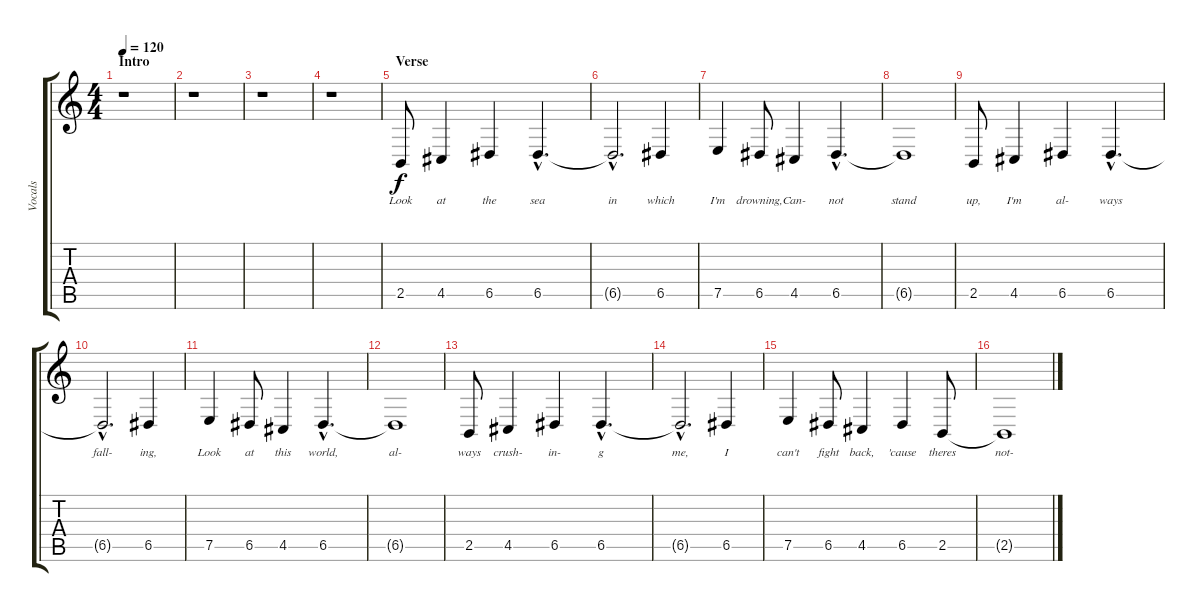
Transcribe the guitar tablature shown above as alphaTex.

\track ("Vocals" "Vocals") {instrument lead1square}
\staff {score tabs}
\tuning (E4 B3 G3 D3 A2 E2) {hide}
\ts (4 4)
\section ("" "Intro")
\tempo 120
\clef g2
\ks c
r.1{dy f instrument lead1square} |
r.1 |
r.1 |
r.1 |
\section ("" "Verse")
2.5.8{lyrics (0 "Look") lyrics (1 "") lyrics (2 "") lyrics (3 "") lyrics (4 "")} 4.5.4{lyrics (0 "at") lyrics (1 "") lyrics (2 "") lyrics (3 "") lyrics (4 "")} 6.5.4{lyrics (0 "the") lyrics (1 "") lyrics (2 "") lyrics (3 "") lyrics (4 "")} 6.5{hac}.4{d lyrics (0 "sea") lyrics (1 "") lyrics (2 "") lyrics (3 "") lyrics (4 "")} |
6.5{hac t}.2{d lyrics (0 "in") lyrics (1 "") lyrics (2 "") lyrics (3 "") lyrics (4 "")} 6.5.4{lyrics (0 "which") lyrics (1 "") lyrics (2 "") lyrics (3 "") lyrics (4 "")} |
7.5.4{lyrics (0 "I'm") lyrics (1 "") lyrics (2 "") lyrics (3 "") lyrics (4 "")} 6.5.8{lyrics (0 "drowning,") lyrics (1 "") lyrics (2 "") lyrics (3 "") lyrics (4 "")} 4.5.4{lyrics (0 "Can-") lyrics (1 "") lyrics (2 "") lyrics (3 "") lyrics (4 "")} 6.5{hac}.4{d lyrics (0 "not") lyrics (1 "") lyrics (2 "") lyrics (3 "") lyrics (4 "")} |
6.5{t}.1{lyrics (0 "stand") lyrics (1 "") lyrics (2 "") lyrics (3 "") lyrics (4 "")} |
2.5.8{lyrics (0 "up,") lyrics (1 "") lyrics (2 "") lyrics (3 "") lyrics (4 "")} 4.5.4{lyrics (0 "I'm") lyrics (1 "") lyrics (2 "") lyrics (3 "") lyrics (4 "")} 6.5.4{lyrics (0 "al-") lyrics (1 "") lyrics (2 "") lyrics (3 "") lyrics (4 "")} 6.5{hac}.4{d lyrics (0 "ways") lyrics (1 "") lyrics (2 "") lyrics (3 "") lyrics (4 "")} |
6.5{hac t}.2{d lyrics (0 "fall-") lyrics (1 "") lyrics (2 "") lyrics (3 "") lyrics (4 "")} 6.5.4{lyrics (0 "ing,") lyrics (1 "") lyrics (2 "") lyrics (3 "") lyrics (4 "")} |
7.5.4{lyrics (0 "Look") lyrics (1 "") lyrics (2 "") lyrics (3 "") lyrics (4 "")} 6.5.8{lyrics (0 "at") lyrics (1 "") lyrics (2 "") lyrics (3 "") lyrics (4 "")} 4.5.4{lyrics (0 "this") lyrics (1 "") lyrics (2 "") lyrics (3 "") lyrics (4 "")} 6.5{hac}.4{d lyrics (0 "world,") lyrics (1 "") lyrics (2 "") lyrics (3 "") lyrics (4 "")} |
6.5{t}.1{lyrics (0 "al-") lyrics (1 "") lyrics (2 "") lyrics (3 "") lyrics (4 "")} |
2.5.8{lyrics (0 "ways") lyrics (1 "") lyrics (2 "") lyrics (3 "") lyrics (4 "")} 4.5.4{lyrics (0 "crush-") lyrics (1 "") lyrics (2 "") lyrics (3 "") lyrics (4 "")} 6.5.4{lyrics (0 "in-") lyrics (1 "") lyrics (2 "") lyrics (3 "") lyrics (4 "")} 6.5{hac}.4{d lyrics (0 "g") lyrics (1 "") lyrics (2 "") lyrics (3 "") lyrics (4 "")} |
6.5{hac t}.2{d lyrics (0 "me,") lyrics (1 "") lyrics (2 "") lyrics (3 "") lyrics (4 "")} 6.5.4{lyrics (0 "I") lyrics (1 "") lyrics (2 "") lyrics (3 "") lyrics (4 "")} |
7.5.4{lyrics (0 "can't") lyrics (1 "") lyrics (2 "") lyrics (3 "") lyrics (4 "")} 6.5.8{lyrics (0 "fight") lyrics (1 "") lyrics (2 "") lyrics (3 "") lyrics (4 "")} 4.5.4{lyrics (0 "back,") lyrics (1 "") lyrics (2 "") lyrics (3 "") lyrics (4 "")} 6.5.4{lyrics (0 "'cause") lyrics (1 "") lyrics (2 "") lyrics (3 "") lyrics (4 "")} 2.5.8{lyrics (0 "theres") lyrics (1 "") lyrics (2 "") lyrics (3 "") lyrics (4 "")} |
2.5{t}.1{lyrics (0 "not-") lyrics (1 "") lyrics (2 "") lyrics (3 "") lyrics (4 "")}
